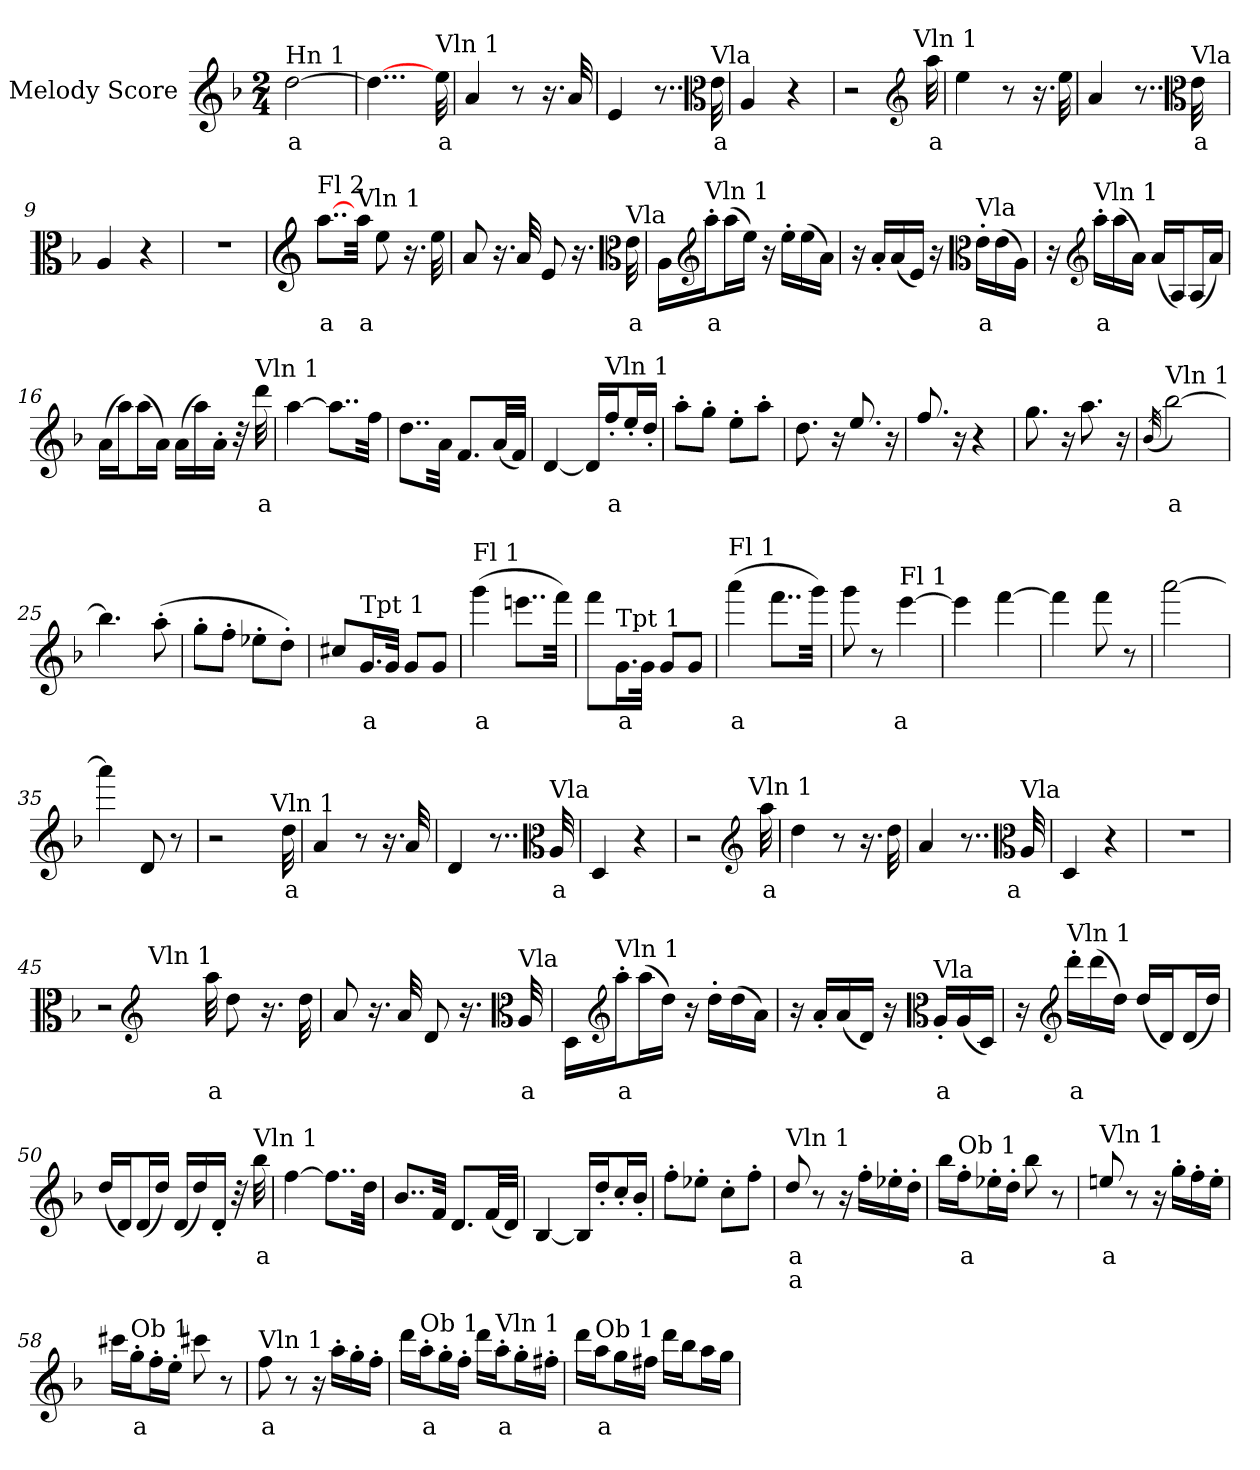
**kern	**text	**text
*part1	*part1	*part1
*staff1	*staff1	*staff1
*I"Melody Score	*	*
*k[b-]	*	*
*M2/4	*	*
*MM88	*	*
=1	=1	=1
!LO:TX:a:t=Hn 1	!	!
!	!LO:LY:b:color=#FF0000	!
[2dd\	a	.
=2	=2	=2
4...dd\_	.	.
!LO:TX:a:t=Vln 1	!	!
!	!LO:LY:b:color=#FF0000	!
32ee\	a	.
=3	=3	=3
4a/	.	.
8r	.	.
16.r	.	.
32a/	.	.
=4	=4	=4
4e/	.	.
8..r	.	.
*clefC3	*	*
!LO:TX:a:t=Vla	!	!
!	!LO:LY:b:color=#FF0000	!
32e\	a	.
=5	=5	=5
4A/	.	.
4r	.	.
=6	=6	=6
*^	*	*
2r	4...ryy	.	.
*clefG2	*	*	*
!	!LO:TX:a:t=Vln 1	!	!
.	16ryy	.	.
!	!	!LO:LY:b:color=#FF0000	!
32aa\	.	a	.
*v	*v	*	*
=7	=7	=7
4ee\	.	.
8r	.	.
16.r	.	.
32ee\	.	.
=8	=8	=8
4a/	.	.
8..r	.	.
*clefC3	*	*
!LO:TX:a:t=Vla	!	!
!	!LO:LY:b:color=#FF0000	!
32e\	a	.
=9	=9	=9
4A/	.	.
4r	.	.
=10	=10	=10
2r	.	.
=11	=11	=11
*clefG2	*	*
!LO:TX:a:t=Fl 2	!	!
!	!LO:LY:b:color=#FF0000	!
[8..aa\L	a	.
!LO:TX:a:t=Vln 1	!	!
!	!LO:LY:b:color=#FF0000	!
32aa\Jkk	a	.
8ee\	.	.
16.r	.	.
32ee\	.	.
=12	=12	=12
8a/	.	.
16.r	.	.
32a/	.	.
8e/	.	.
16.r	.	.
*clefC3	*	*
!LO:TX:a:t=Vla	!	!
!	!LO:LY:b:color=#FF0000	!
32e\	a	.
=13	=13	=13
16A\LL	.	.
*clefG2	*	*
!LO:TX:a:t=Vln 1	!	!
!	!LO:LY:b:color=#FF0000	!
16aa'\J	a	.
(16aa\L	.	.
16ee\JJ)	.	.
16r	.	.
16ee'\LL	.	.
(16ee\	.	.
16a\JJ)	.	.
=14	=14	=14
16r	.	.
16a'/LL	.	.
(16a/	.	.
16e/JJ)	.	.
16r	.	.
*clefC3	*	*
!LO:TX:a:t=Vla	!	!
!	!LO:LY:b:color=#FF0000	!
16e'\LL	a	.
(16e\	.	.
16A\JJ)	.	.
=15	=15	=15
16r	.	.
*clefG2	*	*
!LO:TX:a:t=Vln 1	!	!
!	!LO:LY:b:color=#FF0000	!
16aa'\LL	a	.
(16aa\	.	.
16a\JJ)	.	.
(16a/LL	.	.
16A/J)	.	.
(16A/L	.	.
16a/JJ)	.	.
=16	=16	=16
(16a\LL	.	.
16aa\J)	.	.
(16aa\L	.	.
16a\JJ)	.	.
(16a\LL	.	.
16aa\)	.	.
16a'\JJ	.	.
32r	.	.
!LO:TX:a:t=Vln 1	!	!
!	!LO:LY:b:color=#FF0000	!
32ddd\	a	.
=17	=17	=17
[4aa\	.	.
8..aa\L]	.	.
32ff\Jkk	.	.
=18	=18	=18
8..dd\L	.	.
32a\Jkk	.	.
8.f/L	.	.
(32a/LL	.	.
32f/JJJ)	.	.
=19	=19	=19
[4d/	.	.
16d/LL]	.	.
!LO:TX:a:t=Vln 1	!	!
!	!LO:LY:b:color=#FF0000	!
16ff'/J	a	.
16ee'/L	.	.
16dd'/JJ	.	.
=20	=20	=20
8aa'\L	.	.
8gg'\J	.	.
8ee'\L	.	.
8aa'\J	.	.
=21	=21	=21
8.dd\	.	.
16r	.	.
8.ee/	.	.
16r	.	.
=22	=22	=22
8.ff/	.	.
16r	.	.
4r	.	.
=23	=23	=23
8.gg\	.	.
16r	.	.
8.aa\	.	.
16r	.	.
=24	=24	=24
(32qb-/	.	.
!LO:TX:a:t=Vln 1	!	!
!	!LO:LY:b:color=#FF0000	!
[2bb-\)	a	.
=25	=25	=25
4.bb-\]	.	.
(8aa'\	.	.
=26	=26	=26
8gg'\L	.	.
8ff'\J	.	.
8ee-X'\L	.	.
8dd'\J)	.	.
=27	=27	=27
8cc#X/L	.	.
!LO:TX:a:t=Tpt 1	!	!
!	!LO:LY:b:color=#FF0000	!
16.g/L	a	.
32g/JJk	.	.
8g/L	.	.
8g/J	.	.
=28	=28	=28
!LO:TX:a:t=Fl 1	!	!
!	!LO:LY:b:color=#FF0000	!
(4ggg\	a	.
8..eeen\L	.	.
32fff\Jkk)	.	.
=29	=29	=29
8fff\L	.	.
!LO:TX:a:t=Tpt 1	!	!
!	!LO:LY:b:color=#FF0000	!
16.g\L	a	.
32g\JJk	.	.
8g/L	.	.
8g/J	.	.
=30	=30	=30
!LO:TX:a:t=Fl 1	!	!
!	!LO:LY:b:color=#FF0000	!
(4aaa\	a	.
8..fff\L	.	.
32ggg\Jkk)	.	.
=31	=31	=31
8ggg\	.	.
8r	.	.
!LO:TX:a:t=Fl 1	!	!
!	!LO:LY:b:color=#FF0000	!
[4eee\	a	.
=32	=32	=32
4eee\]	.	.
[4fff\	.	.
=33	=33	=33
4fff\]	.	.
8fff\	.	.
8r	.	.
=34	=34	=34
[2aaa\	.	.
=35	=35	=35
4aaa\]	.	.
8d/	.	.
8r	.	.
=36	=36	=36
*^	*	*
2r	4...ryy	.	.
!	!LO:TX:a:t=Vln 1	!	!
.	16ryy	.	.
!	!	!LO:LY:b:color=#FF0000	!
32dd\	.	a	.
*v	*v	*	*
=37	=37	=37
4a/	.	.
8r	.	.
16.r	.	.
32a/	.	.
=38	=38	=38
4d/	.	.
8..r	.	.
*clefC3	*	*
!LO:TX:a:t=Vla	!	!
!	!LO:LY:b:color=#FF0000	!
32A/	a	.
=39	=39	=39
4D/	.	.
4r	.	.
=40	=40	=40
*^	*	*
2r	4...ryy	.	.
*clefG2	*	*	*
!	!LO:TX:a:t=Vln 1	!	!
.	16ryy	.	.
!	!	!LO:LY:b:color=#FF0000	!
32aa\	.	a	.
*v	*v	*	*
=41	=41	=41
4dd\	.	.
8r	.	.
16.r	.	.
32dd\	.	.
=42	=42	=42
4a/	.	.
8..r	.	.
*clefC3	*	*
!LO:TX:a:t=Vla	!	!
!	!LO:LY:b:color=#FF0000	!
32A/	a	.
=43	=43	=43
4D/	.	.
4r	.	.
=44	=44	=44
2r	.	.
=45	=45	=45
*^	*	*
2r	8..ryy	.	.
*clefG2	*	*	*
!	!LO:TX:a:t=Vln 1	!	!
.	2ryy	.	.
!	!	!LO:LY:b:color=#FF0000	!
32aa\	.	a	.
8dd\	.	.	.
16.r	.	.	.
.	16ryy	.	.
32dd\	.	.	.
*v	*v	*	*
=46	=46	=46
8a/	.	.
16.r	.	.
32a/	.	.
8d/	.	.
16.r	.	.
*clefC3	*	*
!LO:TX:a:t=Vla	!	!
!	!LO:LY:b:color=#FF0000	!
32A/	a	.
=47	=47	=47
16D\LL	.	.
*clefG2	*	*
!LO:TX:a:t=Vln 1	!	!
!	!LO:LY:b:color=#FF0000	!
16aa'\J	a	.
(16aa\L	.	.
16dd\JJ)	.	.
16r	.	.
16dd'\LL	.	.
(16dd\	.	.
16a\JJ)	.	.
=48	=48	=48
16r	.	.
16a'/LL	.	.
(16a/	.	.
16d/JJ)	.	.
16r	.	.
*clefC3	*	*
!LO:TX:a:t=Vla	!	!
!	!LO:LY:b:color=#FF0000	!
16A'/LL	a	.
(16A/	.	.
16D/JJ)	.	.
=49	=49	=49
16r	.	.
*clefG2	*	*
!LO:TX:a:t=Vln 1	!	!
!	!LO:LY:b:color=#FF0000	!
16ddd'\LL	a	.
(16ddd\	.	.
16dd\JJ)	.	.
(16dd/LL	.	.
16d/J)	.	.
(16d/L	.	.
16dd/JJ)	.	.
=50	=50	=50
(16dd/LL	.	.
16d/J)	.	.
(16d/L	.	.
16dd/JJ)	.	.
(16d/LL	.	.
16dd/)	.	.
16d'/JJ	.	.
32r	.	.
!LO:TX:a:t=Vln 1	!	!
!	!LO:LY:b:color=#FF0000	!
32bb-\	a	.
=51	=51	=51
[4ff\	.	.
8..ff\L]	.	.
32dd\Jkk	.	.
=52	=52	=52
8..b-/L	.	.
32f/Jkk	.	.
8.d/L	.	.
(32f/LL	.	.
32d/JJJ)	.	.
=53	=53	=53
[4B-/	.	.
16B-/LL]	.	.
16dd'/J	.	.
16cc'/L	.	.
16b-'/JJ	.	.
=54	=54	=54
8ff'\L	.	.
8ee-X'\J	.	.
8cc'\L	.	.
8ff'\J	.	.
=55	=55	=55
!LO:TX:a:t=Vln 1	!	!
!	!LO:LY:color=#FF0000	!LO:LY:color=#FF0000
8dd/	a	a
8r	.	.
16r	.	.
16ff'\LL	.	.
16ee-X'\	.	.
16dd'\JJ	.	.
=56	=56	=56
16bb-\LL	.	.
!LO:TX:a:t=Ob 1	!	!
!	!LO:LY:b:color=#FF0000	!
16ff'\J	a	.
16ee-X'\L	.	.
16dd'\JJ	.	.
8bb-\	.	.
8r	.	.
=57	=57	=57
!LO:TX:a:t=Vln 1	!	!
!	!LO:LY:color=#FF0000	!
8een/	a	.
8r	.	.
16r	.	.
16gg'\LL	.	.
16ff'\	.	.
16ee'\JJ	.	.
=58	=58	=58
16ccc#X\LL	.	.
!LO:TX:a:t=Ob 1	!	!
!	!LO:LY:b:color=#FF0000	!
16gg'\J	a	.
16ff'\L	.	.
16ee'\JJ	.	.
8ccc#X\	.	.
8r	.	.
=59	=59	=59
!LO:TX:a:t=Vln 1	!	!
!	!LO:LY:b:color=#FF0000	!
8ff\	a	.
8r	.	.
16r	.	.
16aa'\LL	.	.
16gg'\	.	.
16ff'\JJ	.	.
=60	=60	=60
16ddd\LL	.	.
!LO:TX:a:t=Ob 1	!	!
!	!LO:LY:b:color=#FF0000	!
16aa'\J	a	.
16gg'\L	.	.
16ff'\JJ	.	.
16ddd\LL	.	.
!LO:TX:a:t=Vln 1	!	!
!	!LO:LY:b:color=#FF0000	!
16aa'\J	a	.
16gg'\L	.	.
16ff#X'\JJ	.	.
=61	=61	=61
16ddd\LL	.	.
!LO:TX:a:t=Ob 1	!	!
!	!LO:LY:b:color=#FF0000	!
16aa\J	a	.
16gg\L	.	.
16ff#X\JJ	.	.
16ddd\LL	.	.
16bb-\J	.	.
16aa\L	.	.
16gg\JJ	.	.
=	=	=
*-	*-	*-
